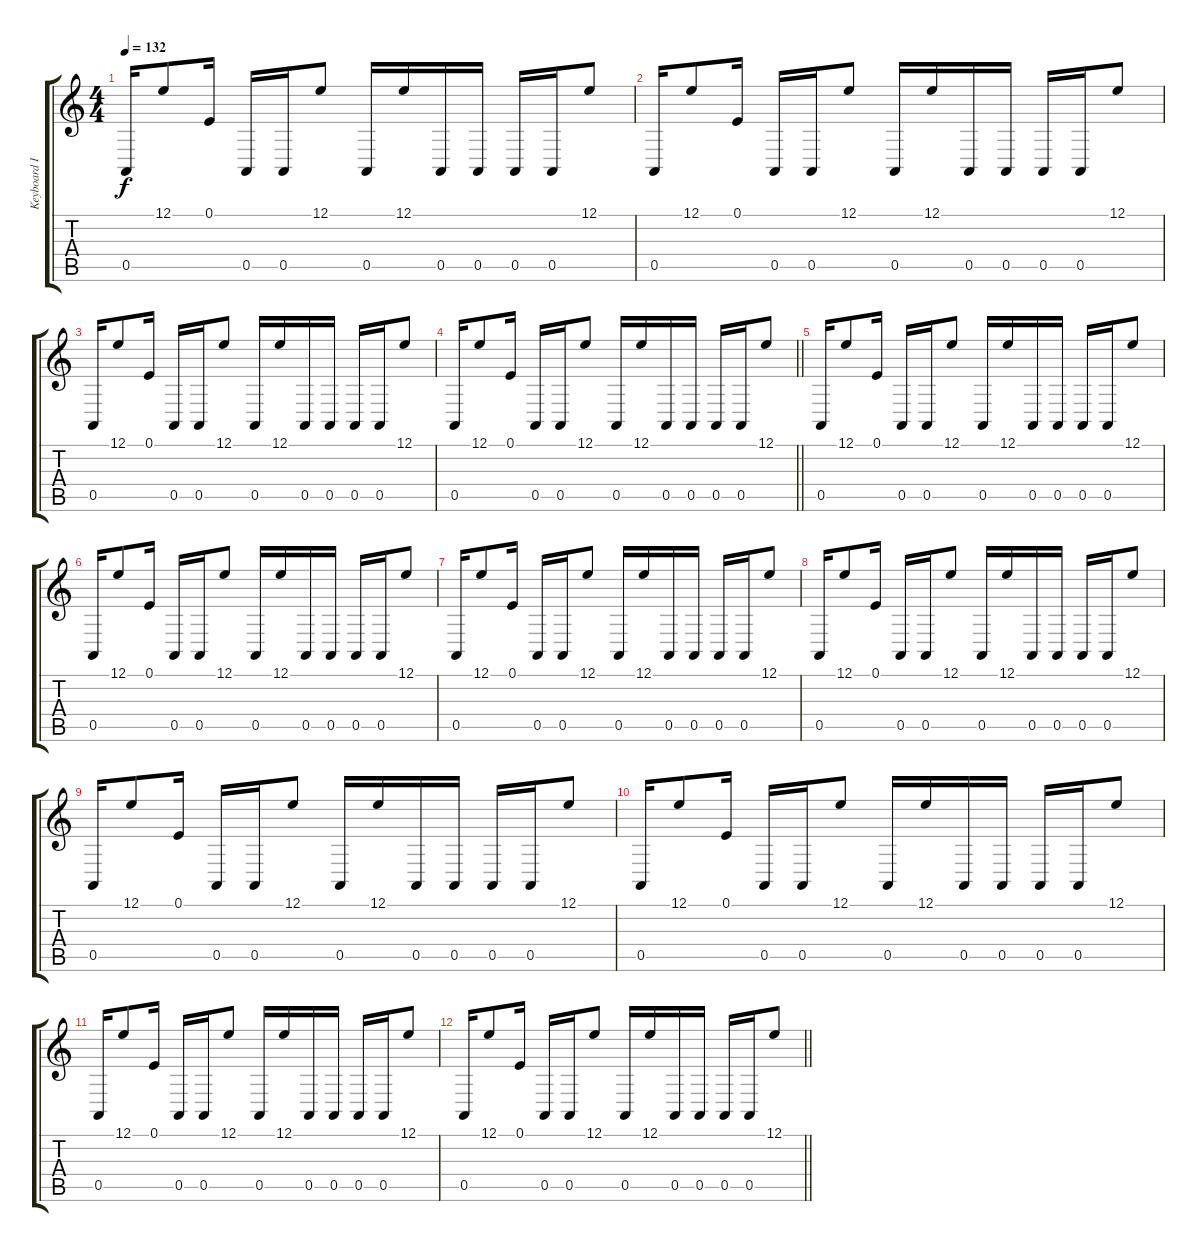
\track ("Keyboard II" "Keyboard I") {instrument lead8bassandlead}
\staff {score tabs}
\tuning (E4 B3 G3 D3 A2 E2) {hide}
\ts (4 4)
\tempo 132
\clef g2
\ks c
0.5.16{dy f} 12.1.8 0.1.16 0.5.16 0.5.16 12.1.8 0.5.16 12.1.16 0.5.16 0.5.16 0.5.16 0.5.16 12.1.8 |
0.5.16 12.1.8 0.1.16 0.5.16 0.5.16 12.1.8 0.5.16 12.1.16 0.5.16 0.5.16 0.5.16 0.5.16 12.1.8 |
0.5.16 12.1.8 0.1.16 0.5.16 0.5.16 12.1.8 0.5.16 12.1.16 0.5.16 0.5.16 0.5.16 0.5.16 12.1.8 |
\barLineRight lightlight
0.5.16 12.1.8 0.1.16 0.5.16 0.5.16 12.1.8 0.5.16 12.1.16 0.5.16 0.5.16 0.5.16 0.5.16 12.1.8 |
0.5.16 12.1.8 0.1.16 0.5.16 0.5.16 12.1.8 0.5.16 12.1.16 0.5.16 0.5.16 0.5.16 0.5.16 12.1.8 |
0.5.16 12.1.8 0.1.16 0.5.16 0.5.16 12.1.8 0.5.16 12.1.16 0.5.16 0.5.16 0.5.16 0.5.16 12.1.8 |
0.5.16 12.1.8 0.1.16 0.5.16 0.5.16 12.1.8 0.5.16 12.1.16 0.5.16 0.5.16 0.5.16 0.5.16 12.1.8 |
0.5.16 12.1.8 0.1.16 0.5.16 0.5.16 12.1.8 0.5.16 12.1.16 0.5.16 0.5.16 0.5.16 0.5.16 12.1.8 |
0.5.16 12.1.8 0.1.16 0.5.16 0.5.16 12.1.8 0.5.16 12.1.16 0.5.16 0.5.16 0.5.16 0.5.16 12.1.8 |
0.5.16 12.1.8 0.1.16 0.5.16 0.5.16 12.1.8 0.5.16 12.1.16 0.5.16 0.5.16 0.5.16 0.5.16 12.1.8 |
0.5.16 12.1.8 0.1.16 0.5.16 0.5.16 12.1.8 0.5.16 12.1.16 0.5.16 0.5.16 0.5.16 0.5.16 12.1.8 |
\barLineRight lightlight
0.5.16 12.1.8 0.1.16 0.5.16 0.5.16 12.1.8 0.5.16 12.1.16 0.5.16 0.5.16 0.5.16 0.5.16 12.1.8
